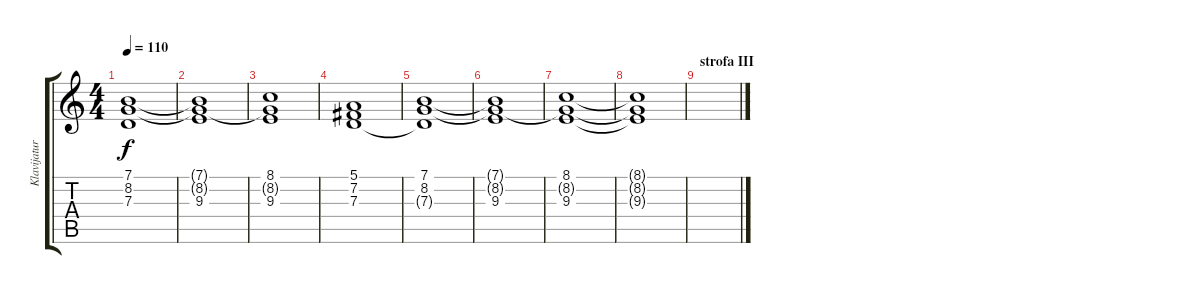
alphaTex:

\track ("Klavijature 1" "Klavijatur") {instrument pad8sweep}
\staff {score tabs}
\tuning (E4 B3 G3 D3 A2 E2) {hide}
\ts (4 4)
\tempo 110
\clef g2
\ks c
(7.1 8.2 7.3{t}).1{dy f} |
(7.1{t} 8.2{t} 9.3).1 |
(8.1 8.2{t} 9.3).1 |
(5.1 7.2 7.3).1 |
(7.1 8.2 7.3{t}).1 |
(7.1{t} 8.2{t} 9.3).1 |
(8.1 8.2{t} 9.3).1 |
(8.1{t} 8.2{t} 9.3{t}).1 |
\section ("" "strofa III")
